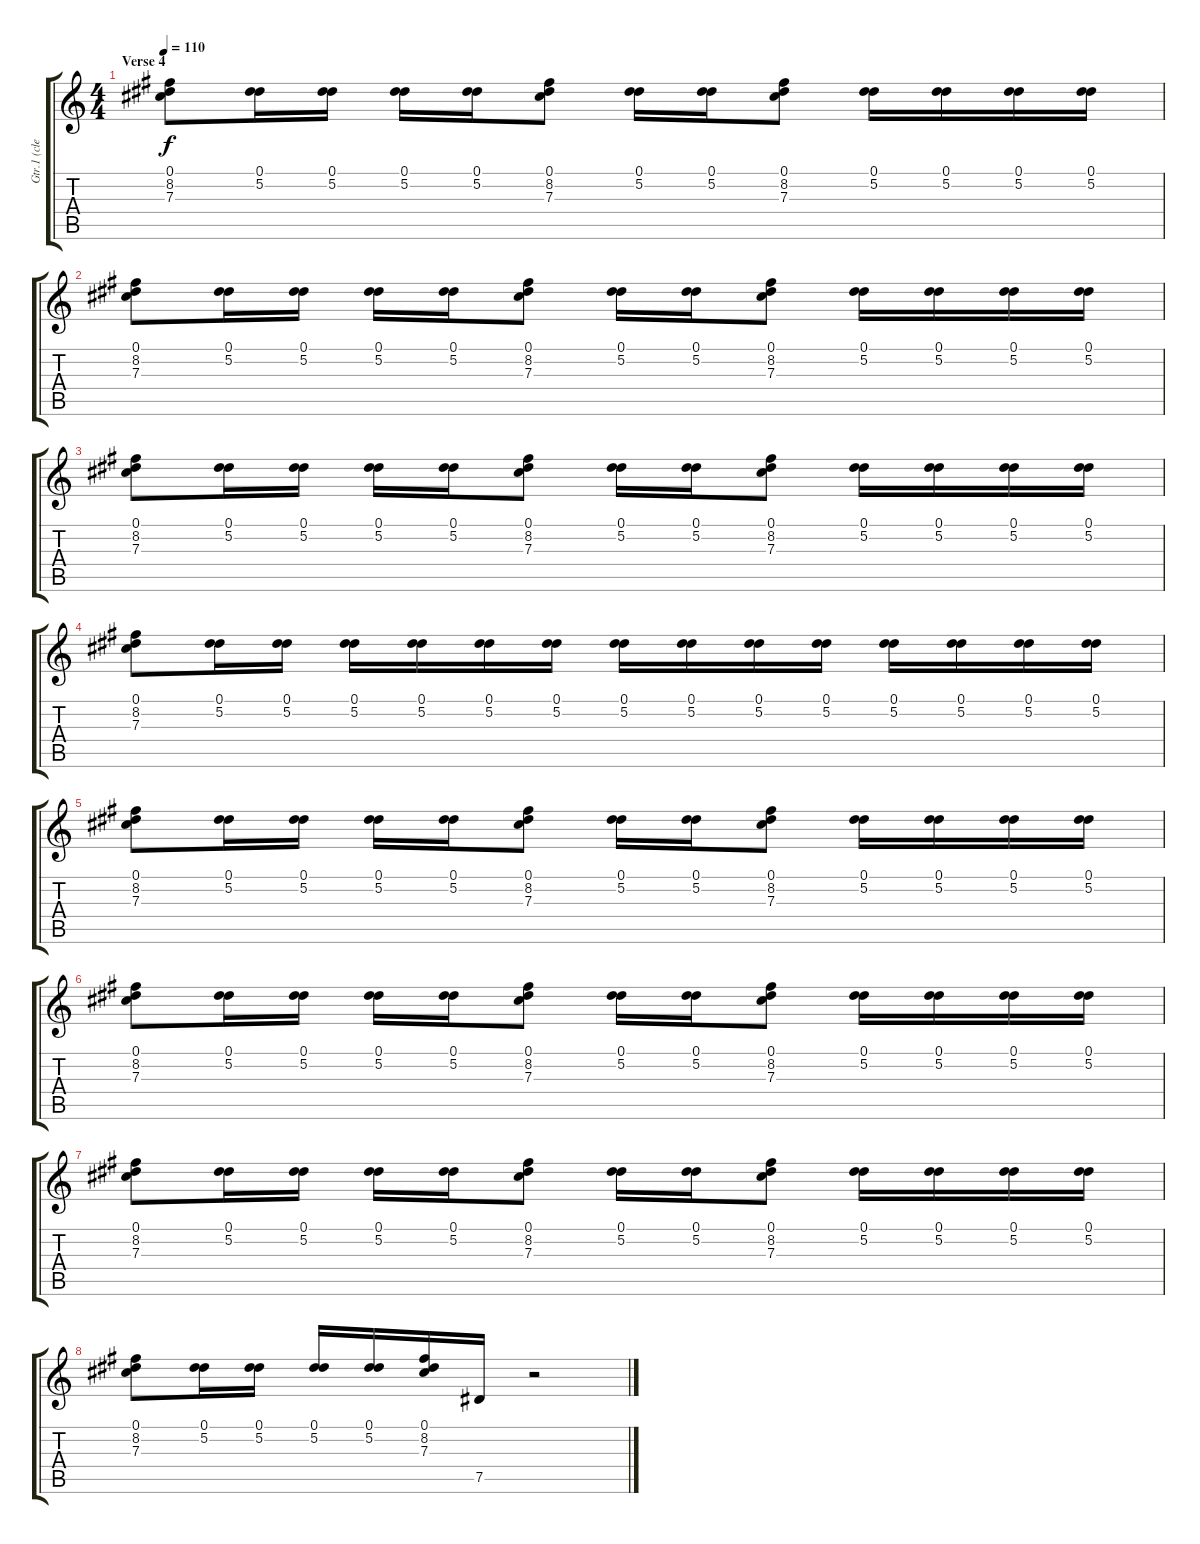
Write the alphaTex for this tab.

\track ("Gtr.1 (clean)" "Gtr.1 (cle") {instrument electricguitarclean}
\staff {score tabs}
\tuning (Eb4 Bb3 Gb3 Db3 Ab2 Eb2) {hide}
\ts (4 4)
\section ("" "Verse 4")
\tempo 110
\clef g2
\ks c
(0.1 8.2 7.3).8{dy f} (0.1 5.2).16 (0.1 5.2).16 (0.1 5.2).16 (0.1 5.2).16 (0.1 8.2 7.3).8 (0.1 5.2).16 (0.1 5.2).16 (0.1 8.2 7.3).8 (0.1 5.2).16 (0.1 5.2).16 (0.1 5.2).16 (0.1 5.2).16 |
(0.1 8.2 7.3).8 (0.1 5.2).16 (0.1 5.2).16 (0.1 5.2).16 (0.1 5.2).16 (0.1 8.2 7.3).8 (0.1 5.2).16 (0.1 5.2).16 (0.1 8.2 7.3).8 (0.1 5.2).16 (0.1 5.2).16 (0.1 5.2).16 (0.1 5.2).16 |
(0.1 8.2 7.3).8 (0.1 5.2).16 (0.1 5.2).16 (0.1 5.2).16 (0.1 5.2).16 (0.1 8.2 7.3).8 (0.1 5.2).16 (0.1 5.2).16 (0.1 8.2 7.3).8 (0.1 5.2).16 (0.1 5.2).16 (0.1 5.2).16 (0.1 5.2).16 |
(0.1 8.2 7.3).8 (0.1 5.2).16 (0.1 5.2).16 (0.1 5.2).16 (0.1 5.2).16 (0.1 5.2).16 (0.1 5.2).16 (0.1 5.2).16 (0.1 5.2).16 (0.1 5.2).16 (0.1 5.2).16 (0.1 5.2).16 (0.1 5.2).16 (0.1 5.2).16 (0.1 5.2).16 |
(0.1 8.2 7.3).8 (0.1 5.2).16 (0.1 5.2).16 (0.1 5.2).16 (0.1 5.2).16 (0.1 8.2 7.3).8 (0.1 5.2).16 (0.1 5.2).16 (0.1 8.2 7.3).8 (0.1 5.2).16 (0.1 5.2).16 (0.1 5.2).16 (0.1 5.2).16 |
(0.1 8.2 7.3).8 (0.1 5.2).16 (0.1 5.2).16 (0.1 5.2).16 (0.1 5.2).16 (0.1 8.2 7.3).8 (0.1 5.2).16 (0.1 5.2).16 (0.1 8.2 7.3).8 (0.1 5.2).16 (0.1 5.2).16 (0.1 5.2).16 (0.1 5.2).16 |
(0.1 8.2 7.3).8 (0.1 5.2).16 (0.1 5.2).16 (0.1 5.2).16 (0.1 5.2).16 (0.1 8.2 7.3).8 (0.1 5.2).16 (0.1 5.2).16 (0.1 8.2 7.3).8 (0.1 5.2).16 (0.1 5.2).16 (0.1 5.2).16 (0.1 5.2).16 |
(0.1 8.2 7.3).8 (0.1 5.2).16 (0.1 5.2).16 (0.1 5.2).16 (0.1 5.2).16 (0.1 8.2 7.3).16 7.5.16 r.2
